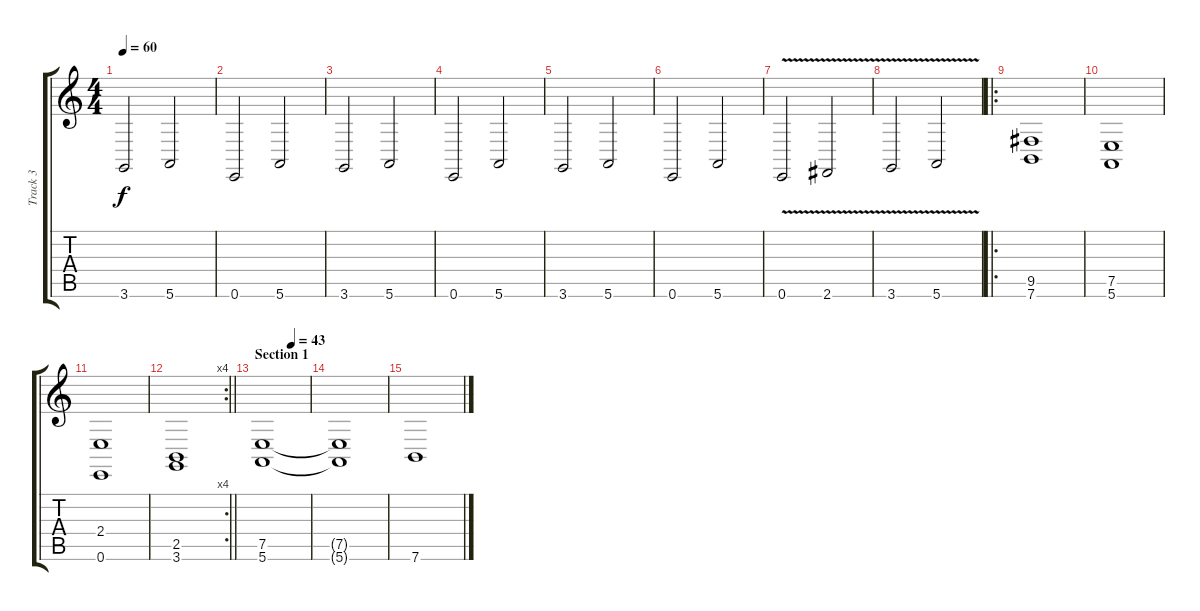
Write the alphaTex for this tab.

\track ("Track 3" "Track 3") {instrument cello}
\staff {score tabs}
\tuning (E4 B3 G3 D3 A2 E2) {hide}
\ts (4 4)
\tempo 60
\clef g2
\ks c
3.6.2{dy f} 5.6.2 |
0.6.2 5.6.2 |
3.6.2 5.6.2 |
0.6.2 5.6.2 |
3.6.2 5.6.2 |
0.6.2 5.6.2 |
0.6{v}.2 2.6{v}.2 |
3.6{v}.2 5.6{v}.2 |
\ro
(9.5 7.6).1 |
(7.5 5.6).1 |
(2.4 0.6).1 |
\rc 4
\barLineRight lightlight
(2.5 3.6).1 |
\section ("" "Section 1")
\tempo (43 0.625)
(7.5 5.6).1 |
(7.5{t} 5.6{t}).1 |
7.6.1
